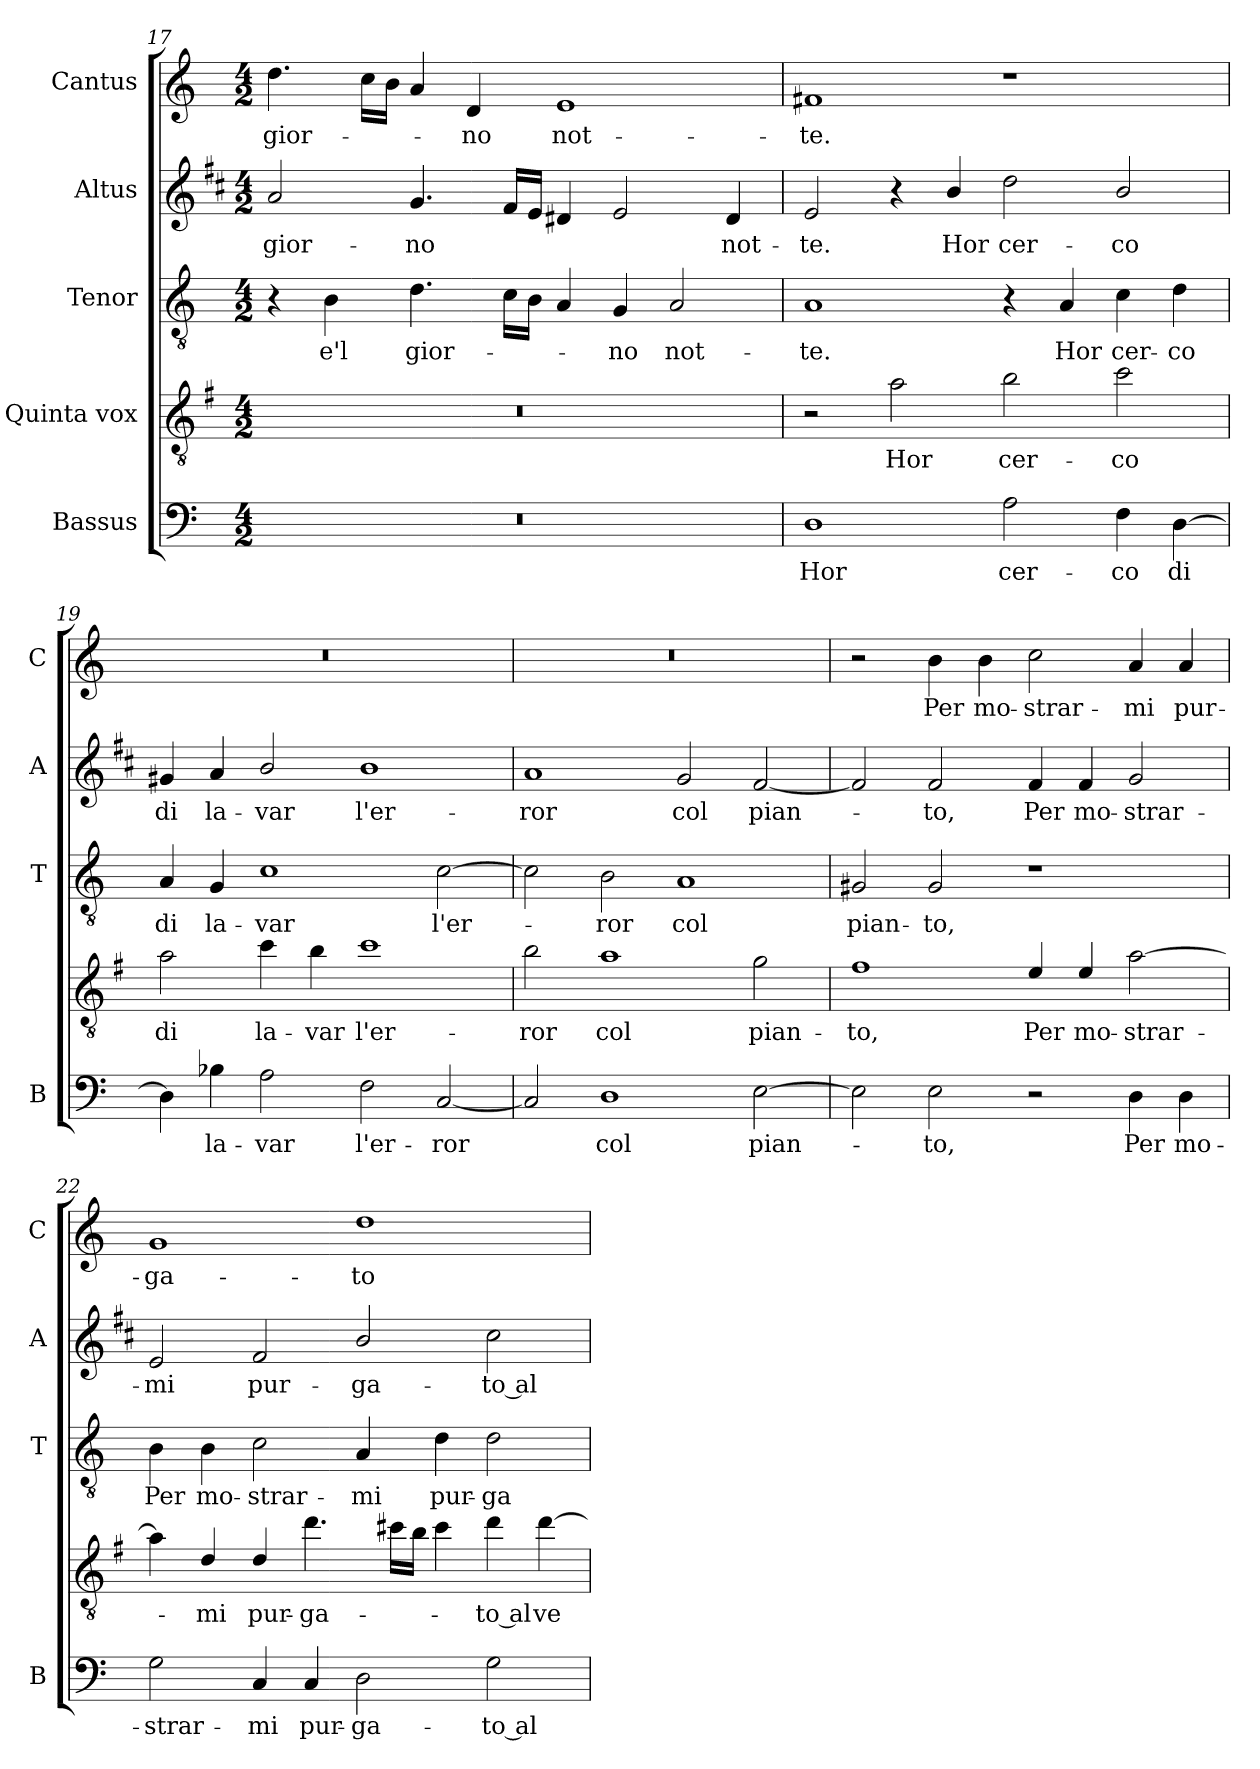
**kern	**text	**kern	**text	**kern	**text	**kern	**text	**kern	**text
*part5	*part5	*part4	*part4	*part3	*part3	*part2	*part2	*part1	*part1
*staff5	*staff5	*staff4	*staff4	*staff3	*staff3	*staff2	*staff2	*staff1	*staff1
*I"Bassus	*	*I"Quinta vox	*	*I"Tenor	*	*I"Altus	*	*I"Cantus	*
*I'B	*	*	*	*I'T	*	*I'A	*	*I'C	*
*clefF4	*	*clefGv2	*	*clefGv2	*	*clefG2	*	*clefG2	*
*	*	*ITrd4c7	*	*	*	*ITrd1c2	*	*	*
*k[]	*	*k[]	*	*k[]	*	*k[]	*	*k[]	*
*C:	*	*C:	*	*C:	*	*C:	*	*C:	*
*M4/2	*	*M4/2	*	*M4/2	*	*M4/2	*	*M4/2	*
=17	=17	=17	=17	=17	=17	=17	=17	=17	=17
!	!	!	!	!	!	!	!LO:LY:b	!	!LO:LY:b
0r	.	0r	.	4r	.	2g/	gior-	4.dd\	gior-
!	!	!	!	!	!LO:LY:b	!	!	!	!
.	.	.	.	4B\	e'l	.	.	.	.
.	.	.	.	.	.	.	.	16cc\LL	.
.	.	.	.	.	.	.	.	16b\JJ	.
!	!	!	!	!	!LO:LY:b	!	!LO:LY:b	!	!
.	.	.	.	4.d\	gior-	4.f/	-no	4a/	.
!	!	!	!	!	!	!	!	!	!LO:LY:b
.	.	.	.	.	.	.	.	4d/	-no
.	.	.	.	16c\LL	.	16e/LL	.	.	.
.	.	.	.	16B\JJ	.	16d/JJ	.	.	.
!	!	!	!	!	!	!	!	!	!LO:LY:b
.	.	.	.	4A/	.	4c#X/	.	1e	not-
!	!	!	!	!	!LO:LY:b	!	!	!	!
.	.	.	.	4G/	-no	2d/	.	.	.
!	!	!	!	!	!LO:LY:b	!	!	!	!
.	.	.	.	2A/	not-	.	.	.	.
!	!	!	!	!	!	!	!LO:LY:b	!	!
.	.	.	.	.	.	4c#/	not-	.	.
!!LO:LB:g=z
=18	=18	=18	=18	=18	=18	=18	=18	=18	=18
!	!LO:LY:b	!	!	!	!LO:LY:b	!	!LO:LY:b	!	!LO:LY:b
1D	Hor	2r	.	1A	-te.	2d/	-te.	1f#X	-te.
!	!	!	!LO:LY:b	!	!	!	!	!	!
.	.	2d\	Hor	.	.	4r	.	.	.
!	!	!	!	!	!	!	!LO:LY:b	!	!
.	.	.	.	.	.	4a/	Hor	.	.
!	!LO:LY:b	!	!LO:LY:b	!	!	!	!LO:LY:b	!	!
2A\	cer-	2e\	cer-	4r	.	2cc\	cer-	1r	.
!	!	!	!	!	!LO:LY:b	!	!	!	!
.	.	.	.	4A/	Hor	.	.	.	.
!	!LO:LY:b	!	!LO:LY:b	!	!LO:LY:b	!	!LO:LY:b	!	!
4F\	-co	2f\	-co	4c\	cer-	2a/	-co	.	.
!	!LO:LY:b	!	!	!	!LO:LY:b	!	!	!	!
[4D\	di	.	.	4d\	-co	.	.	.	.
=19	=19	=19	=19	=19	=19	=19	=19	=19	=19
!	!	!	!LO:LY:b	!	!LO:LY:b	!	!LO:LY:b	!	!
4D\]	.	2d\	di	4A/	di	4f#X/	di	0r	.
!	!LO:LY:b	!	!	!	!LO:LY:b	!	!LO:LY:b	!	!
4B-X\	la-	.	.	4G/	la-	4g/	la-	.	.
!	!LO:LY:b	!	!LO:LY:b	!	!LO:LY:b	!	!LO:LY:b	!	!
2A\	-var	4f\	la-	1c	-var	2a/	-var	.	.
!	!	!	!LO:LY:b	!	!	!	!	!	!
.	.	4e\	-var	.	.	.	.	.	.
!	!LO:LY:b	!	!LO:LY:b	!	!	!	!LO:LY:b	!	!
2F\	l'er-	1f	l'er-	.	.	1a	l'er-	.	.
!	!LO:LY:b	!	!	!	!LO:LY:b	!	!	!	!
[2C/	-ror	.	.	[2c\	l'er-	.	.	.	.
=20	=20	=20	=20	=20	=20	=20	=20	=20	=20
!	!	!	!LO:LY:b	!	!	!	!LO:LY:b	!	!
2C/]	.	2e\	-ror	2c\]	.	1g	-ror	0r	.
!	!LO:LY:b	!	!LO:LY:b	!	!LO:LY:b	!	!	!	!
1D	col	1d	col	2B\	-ror	.	.	.	.
!	!	!	!	!	!LO:LY:b	!	!LO:LY:b	!	!
.	.	.	.	1A	col	2f/	col	.	.
!	!LO:LY:b	!	!LO:LY:b	!	!	!	!LO:LY:b	!	!
[2E\	pian-	2c\	pian-	.	.	[2e/	pian-	.	.
=21	=21	=21	=21	=21	=21	=21	=21	=21	=21
!	!	!	!LO:LY:b	!	!LO:LY:b	!	!	!	!
2E\]	.	1B	-to,	2G#X/	pian-	2e/]	.	2r	.
!	!LO:LY:b	!	!	!	!LO:LY:b	!	!LO:LY:b	!	!LO:LY:b
2E\	-to,	.	.	2G#/	-to,	2e/	-to,	4b\	Per
!	!	!	!	!	!	!	!	!	!LO:LY:b
.	.	.	.	.	.	.	.	4b\	mo-
!	!	!	!LO:LY:b	!	!	!	!LO:LY:b	!	!LO:LY:b
2r	.	4A/	Per	1r	.	4e/	Per	2cc\	-strar-
!	!	!	!LO:LY:b	!	!	!	!LO:LY:b	!	!
.	.	4A/	mo-	.	.	4e/	mo-	.	.
!	!LO:LY:b	!	!LO:LY:b	!	!	!	!LO:LY:b	!	!LO:LY:b
4D\	Per	[2d\	-strar-	.	.	2f/	-strar-	4a/	-mi
!	!LO:LY:b	!	!	!	!	!	!	!	!LO:LY:b
4D\	mo-	.	.	.	.	.	.	4a/	pur-
=22	=22	=22	=22	=22	=22	=22	=22	=22	=22
!	!LO:LY:b	!	!	!	!LO:LY:b	!	!LO:LY:b	!	!LO:LY:b
2G\	-strar-	4d\]	.	4B\	Per	2d/	-mi	1g	-ga-
!	!	!	!LO:LY:b	!	!LO:LY:b	!	!	!	!
.	.	4G/	-mi	4B\	mo-	.	.	.	.
!	!LO:LY:b	!	!LO:LY:b	!	!LO:LY:b	!	!LO:LY:b	!	!
4C/	-mi	4G/	pur-	2c\	-strar-	2e/	pur-	.	.
!	!LO:LY:b	!	!LO:LY:b	!	!	!	!	!	!
4C/	pur-	4.g\	-ga-	.	.	.	.	.	.
!	!LO:LY:b	!	!	!	!LO:LY:b	!	!LO:LY:b	!	!LO:LY:b
2D\	-ga-	.	.	4A/	-mi	2a/	-ga-	1dd	-to
.	.	16f#X\LL	.	.	.	.	.	.	.
.	.	16e\JJ	.	.	.	.	.	.	.
!	!	!	!	!	!LO:LY:b	!	!	!	!
.	.	4f#\	.	4d\	pur-	.	.	.	.
!	!LO:LY:b	!	!LO:LY:b	!	!LO:LY:b	!	!LO:LY:b	!	!
2G\	-to al	4g\	-to al	2d\	-ga-	2b\	-to al	.	.
!	!	!	!LO:LY:b	!	!	!	!	!	!
.	.	[4g\	ve-	.	.	.	.	.	.
=	=	=	=	=	=	=	=	=	=
*-	*-	*-	*-	*-	*-	*-	*-	*-	*-
